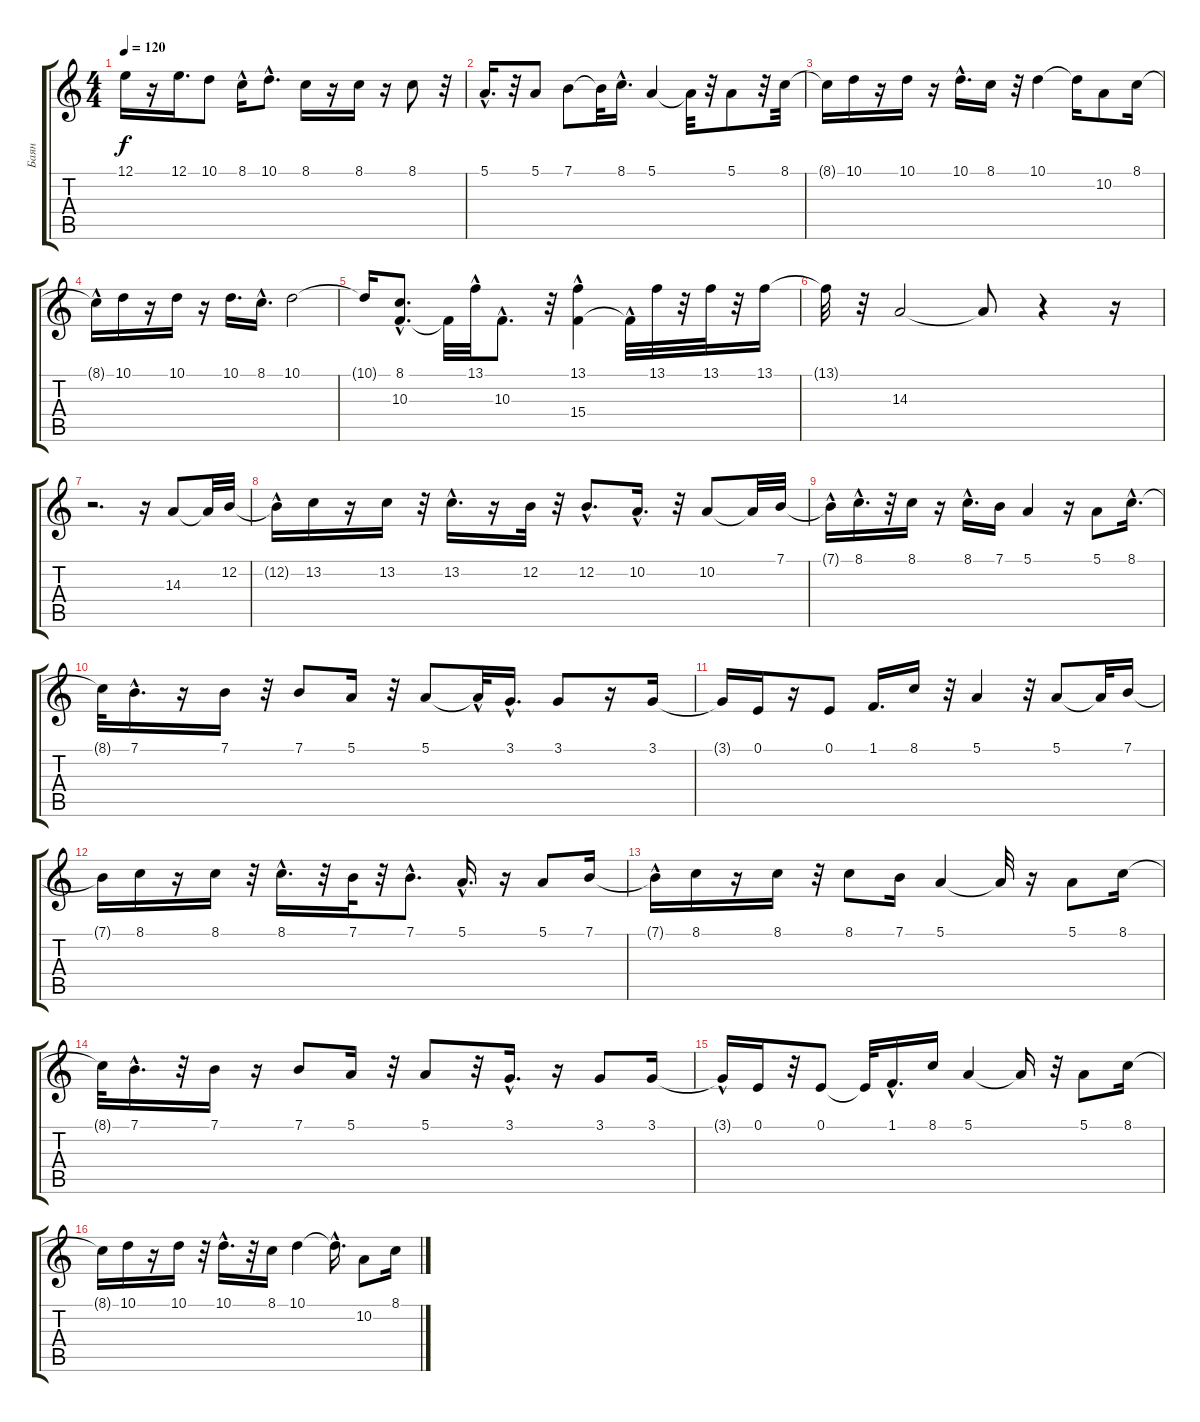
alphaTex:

\track ("Баян" "Баян") {instrument harmonica}
\staff {score tabs}
\tuning (E4 B3 G3 D3 A2 E2) {hide}
\ts (4 4)
\tempo 120
\clef g2
\ks c
12.1{t}.16{dy f} r.16 12.1.16{d} 10.1.8 8.1{hac}.16 10.1{hac}.8{d} 8.1.16 r.16 8.1.16 r.16 8.1.8 r.32 |
5.1{hac}.16{d} r.32 5.1.8 7.1.8 7.1{t}.32 8.1{hac}.16{d} 5.1.4 5.1{t}.32 r.32 5.1.8 r.32 8.1.32 |
8.1{t}.16 10.1.16 r.16 10.1.16 r.16 10.1{hac}.16{d} 8.1.16 r.32 10.1.4 10.1{t}.16 10.2.8 8.1.16 |
8.1{hac t}.16 10.1.16 r.16 10.1.16 r.16 10.1.16{d} 8.1{hac}.16{d} 10.1.2 |
10.1{t}.16 (8.1{hac} 10.3{hac}).8{d} 10.3{t}.32 13.1{hac}.32 10.3{hac}.8{d} r.32 (13.1{hac} 15.4).4 15.4{hac t}.32 13.1.32 r.32 13.1.32 r.32 13.1.16 |
13.1{t}.32 r.32 14.3.2 14.3{t}.8 r.4 r.16 |
r.2{d} r.16 14.3.8 14.3{t}.32 12.2.32 |
12.2{hac t}.16 13.2.16 r.16 13.2.16 r.32 13.2{hac}.16{d} r.16 12.2.32 r.32 12.2{hac}.8{d} 10.2{hac}.16{d} r.32 10.2.8 10.2{t}.32 7.1.32 |
7.1{hac t}.16 8.1{hac}.16{d} r.32 8.1.16 r.16 8.1{hac}.16{d} 7.1.16 5.1.4 r.16 5.1.8 8.1{hac}.16{d} |
8.1{t}.32 7.1{hac}.16{d} r.16 7.1.16 r.32 7.1.8 5.1.16 r.32 5.1.8 5.1{hac t}.32 3.1{hac}.16{d} 3.1.8 r.16 3.1.16 |
3.1{t}.16 0.1.16 r.16 0.1.8 1.1.16{d} 8.1.16 r.32 5.1.4 r.32 5.1.8 5.1{t}.32 7.1.16 |
7.1{t}.16 8.1.16 r.16 8.1.16 r.32 8.1{hac}.16{d} r.32 7.1.32 r.32 7.1{hac}.8{d} 5.1{hac}.16{d} r.16 5.1.8 7.1.16 |
7.1{hac t}.16 8.1.16 r.16 8.1.16 r.32 8.1.8 7.1.16 5.1.4 5.1{t}.32 r.16 5.1.8 8.1.16 |
8.1{t}.32 7.1{hac}.16{d} r.32 7.1.16 r.16 7.1.8 5.1.16 r.32 5.1.8 r.32 3.1{hac}.16{d} r.16 3.1.8 3.1.16 |
3.1{hac t}.16 0.1.16 r.32 0.1.8 0.1{t}.32 1.1{hac}.16{d} 8.1.16 5.1.4 5.1{t}.16 r.32 5.1.8 8.1.16 |
8.1{t}.16 10.1.16 r.16 10.1.16 r.32 10.1{hac}.16{d} r.32 8.1.16 10.1.4 10.1{hac t}.16{d} 10.2.8 8.1.16
